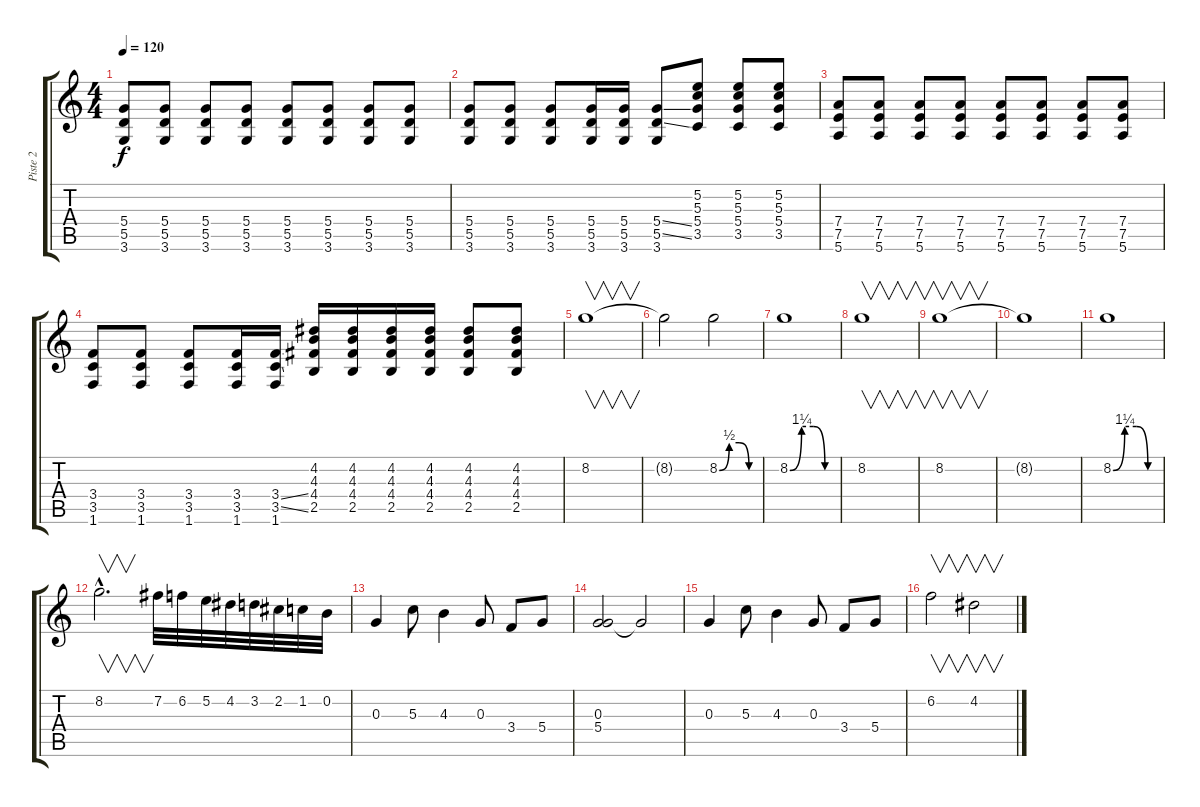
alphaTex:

\track ("Piste 2" "Piste 2") {instrument distortionguitar}
\staff {score tabs}
\tuning (E4 B3 G3 D3 A2 E2) {hide}
\ts (4 4)
\tempo 120
\clef g2
\ks c
(5.4 5.5 3.6).8{dy f} (5.4 5.5 3.6).8 (5.4 5.5 3.6).8 (5.4 5.5 3.6).8 (5.4 5.5 3.6).8 (5.4 5.5 3.6).8 (5.4 5.5 3.6).8 (5.4 5.5 3.6).8 |
(5.4 5.5 3.6).8 (5.4 5.5 3.6).8 (5.4 5.5 3.6).8 (5.4 5.5 3.6).16 (5.4 5.5 3.6).16 (5.4{ss} 5.5{ss} 3.6).8 (5.2 5.3 5.4 3.5).8 (5.2 5.3 5.4 3.5).8 (5.2 5.3 5.4 3.5).8 |
(7.4 7.5 5.6).8 (7.4 7.5 5.6).8 (7.4 7.5 5.6).8 (7.4 7.5 5.6).8 (7.4 7.5 5.6).8 (7.4 7.5 5.6).8 (7.4 7.5 5.6).8 (7.4 7.5 5.6).8 |
(3.4 3.5 1.6).8 (3.4 3.5 1.6).8 (3.4 3.5 1.6).8 (3.4 3.5 1.6).16 (3.4{ss} 3.5{ss} 1.6).16 (4.2 4.3 4.4 2.5).16 (4.2 4.3 4.4 2.5).16 (4.2 4.3 4.4 2.5).16 (4.2 4.3 4.4 2.5).16 (4.2 4.3 4.4 2.5).8 (4.2 4.3 4.4 2.5).8 |
8.2.1{v} |
8.2{t}.2 8.2{be (custom 0 0 15 2 30 2 45 0 60 0)}.2 |
8.2{be (custom 0 0 15 5 30 5 45 0 60 0)}.1 |
8.2.1{v} |
8.2.1{v} |
8.2{t}.1 |
8.2{be (custom 0 0 15 5 30 5 45 0 60 0)}.1 |
8.2{hac}.2{v d} 7.2.32 6.2.32 5.2.32 4.2.32 3.2.32 2.2.32 1.2.32 0.2.32 |
0.3.4 5.3.8 4.3.4 0.3.8 3.4.8 5.4.8 |
(0.3 5.4).2 5.4{t}.2 |
0.3.4 5.3.8 4.3.4 0.3.8 3.4.8 5.4.8 |
6.2.2{v} 4.2.2{v}
